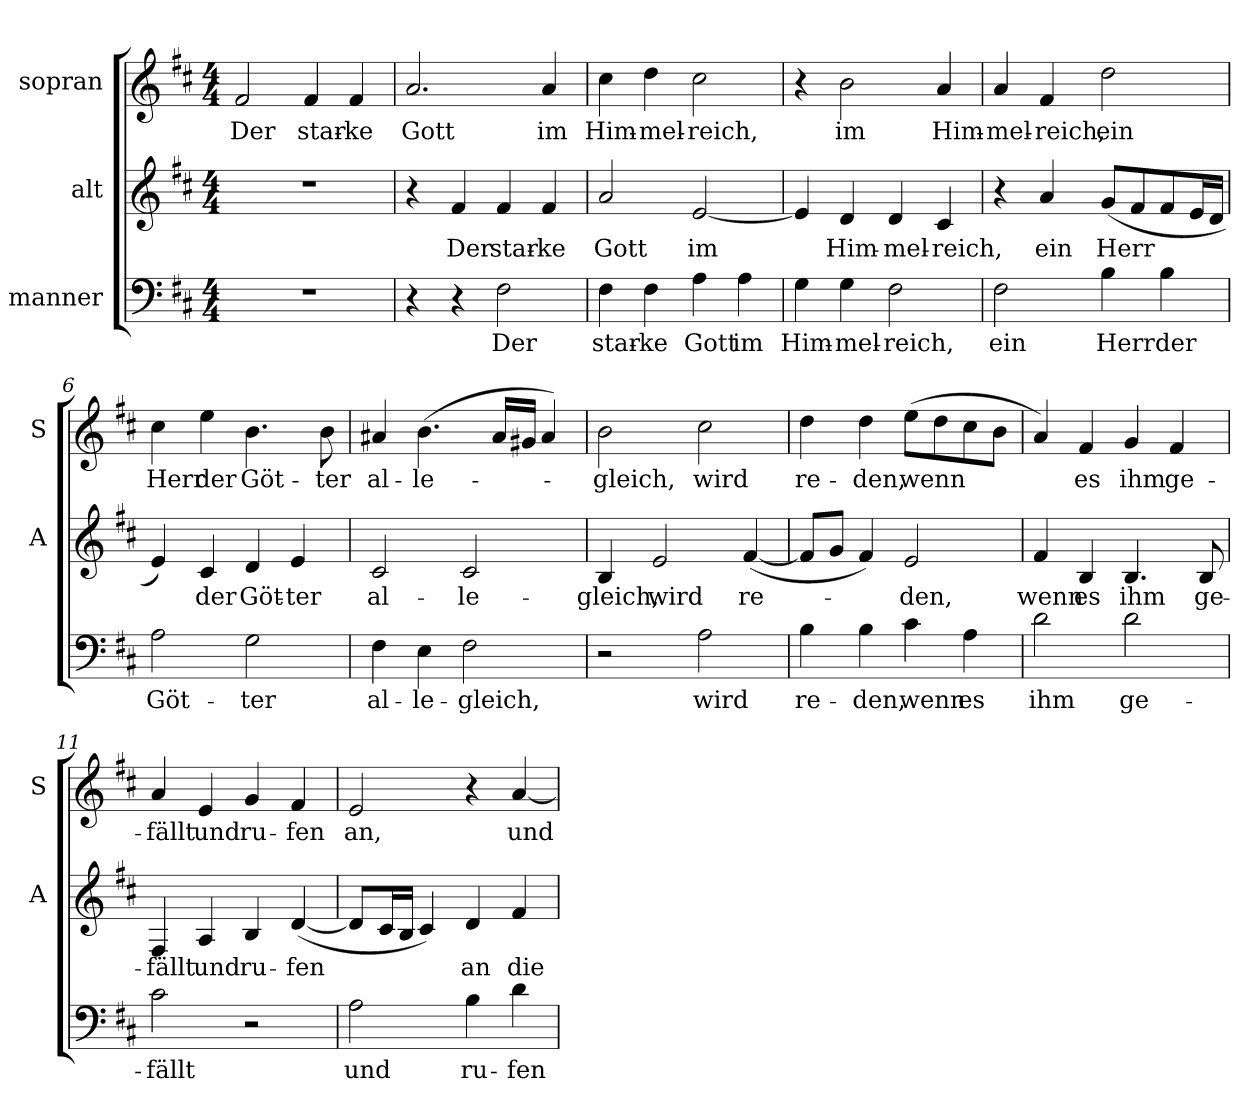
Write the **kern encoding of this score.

**kern	**text	**kern	**text	**kern	**text
*part3	*part3	*part2	*part2	*part1	*part1
*staff3	*staff3	*staff2	*staff2	*staff1	*staff1
*I"manner	*	*I"alt	*	*I"sopran	*
*	*	*I'A	*	*I'S	*
*clefF4	*	*clefG2	*	*clefG2	*
*k[f#c#]	*	*k[f#c#]	*	*k[f#c#]	*
*M4/4	*	*M4/4	*	*M4/4	*
=1	=1	=1	=1	=1	=1
1r	.	1r	.	2f#/	Der
.	.	.	.	4f#/	star-
.	.	.	.	4f#/	-ke
=2	=2	=2	=2	=2	=2
4r	.	4r	.	2.a/	Gott
4r	.	4f#/	Der	.	.
2F#\	Der	4f#/	star-	.	.
.	.	4f#/	-ke	4a/	im
=3	=3	=3	=3	=3	=3
4F#\	star-	2a/	Gott	4cc#\	Him-
4F#\	-ke	.	.	4dd\	-mel-
4A\	Gott	[2e/	im	2cc#\	-reich,
4A\	im	.	.	.	.
=4	=4	=4	=4	=4	=4
4G\	Him-	4e/]	.	4r	.
4G\	-mel-	4d/	Him-	2b\	im
2F#\	-reich,	4d/	-mel-	.	.
.	.	4c#/	-reich,	4a/	Him-
=5	=5	=5	=5	=5	=5
2F#\	ein	4r	.	4a/	-mel-
.	.	4a/	ein	4f#/	-reich,
4B\	Herr	(8g/L	Herr	2dd\	ein
.	.	8f#/	.	.	.
4B\	der	8f#/	.	.	.
.	.	16e/L	.	.	.
.	.	16d/JJ	.	.	.
=6	=6	=6	=6	=6	=6
2A\	Göt-	4e/)	.	4cc#\	Herr
.	.	4c#/	der	4ee\	der
2G\	-ter	4d/	Göt-	4.b\	Göt-
.	.	4e/	-ter	.	.
.	.	.	.	8b\	-ter
=7	=7	=7	=7	=7	=7
4F#\	al-	2c#/	al-	4a#X/	al-
4E\	-le-	.	.	(4.b\	-le-
2F#\	-gleich,	2c#/	-le-	.	.
.	.	.	.	16a#/LL	.
.	.	.	.	16g#X/JJ	.
.	.	.	.	4a#/)	.
=8	=8	=8	=8	=8	=8
2r	.	4B/	-gleich,	2b\	-gleich,
.	.	2e/	wird	.	.
2A\	wird	.	.	2cc#\	wird
.	.	([4f#/	re-	.	.
=9	=9	=9	=9	=9	=9
4B\	re-	8f#/L]	.	4dd\	re-
.	.	8g/J	.	.	.
4B\	-den,	4f#/)	.	4dd\	-den,
4c#\	wenn	2e/	-den,	(8ee\L	wenn
.	.	.	.	8dd\	.
4A\	es	.	.	8cc#\	.
.	.	.	.	8b\J	.
=10	=10	=10	=10	=10	=10
2d\	ihm	4f#/	wenn	4a/)	.
.	.	4B/	es	4f#/	es
2d\	ge-	4.B/	ihm	4g/	ihm
.	.	.	.	4f#/	ge-
.	.	8B/	ge-	.	.
=11	=11	=11	=11	=11	=11
2c#\	-fällt	4F#/	-fällt	4a/	-fällt
.	.	4A/	und	4e/	und
2r	.	4B/	ru-	4g/	ru-
.	.	([4d/	-fen	4f#/	-fen
=12	=12	=12	=12	=12	=12
2A\	und	8d/L]	.	2e/	an,
.	.	16c#/L	.	.	.
.	.	16B/JJ	.	.	.
.	.	4c#/)	.	.	.
4B\	ru-	4d/	an	4r	.
4d\	-fen	4f#/	die	[4a/	und
=	=	=	=	=	=
*-	*-	*-	*-	*-	*-
